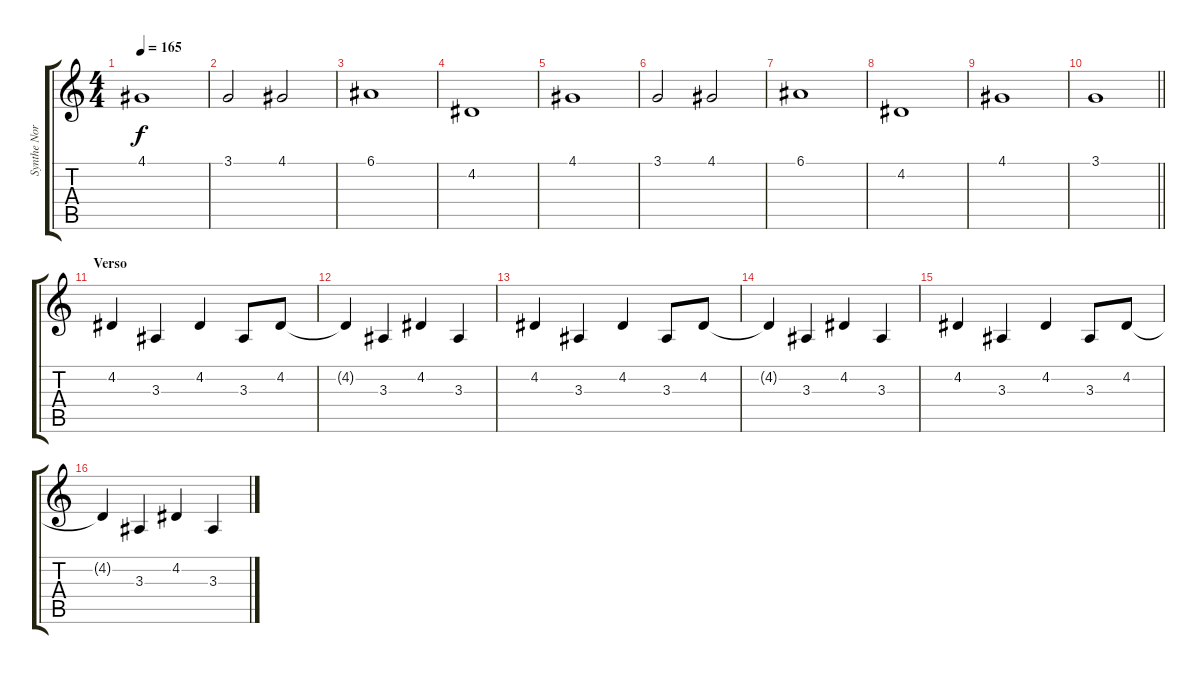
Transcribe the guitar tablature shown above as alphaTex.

\track ("Synthe Normal" "Synthe Nor") {instrument lead2sawtooth}
\staff {score tabs}
\tuning (E4 B3 G3 D3 A2 E2) {hide}
\ts (4 4)
\tempo 165
\clef g2
\ks c
4.1.1{dy f} |
3.1.2 4.1.2 |
6.1.1 |
4.2.1 |
4.1.1 |
3.1.2 4.1.2 |
6.1.1 |
4.2.1 |
4.1.1 |
\barLineRight lightlight
3.1.1 |
\section ("" "Verso")
4.2.4 3.3.4 4.2.4 3.3.8 4.2.8 |
4.2{t}.4 3.3.4 4.2.4 3.3.4 |
4.2.4 3.3.4 4.2.4 3.3.8 4.2.8 |
4.2{t}.4 3.3.4 4.2.4 3.3.4 |
4.2.4 3.3.4 4.2.4 3.3.8 4.2.8 |
4.2{t}.4 3.3.4 4.2.4 3.3.4
